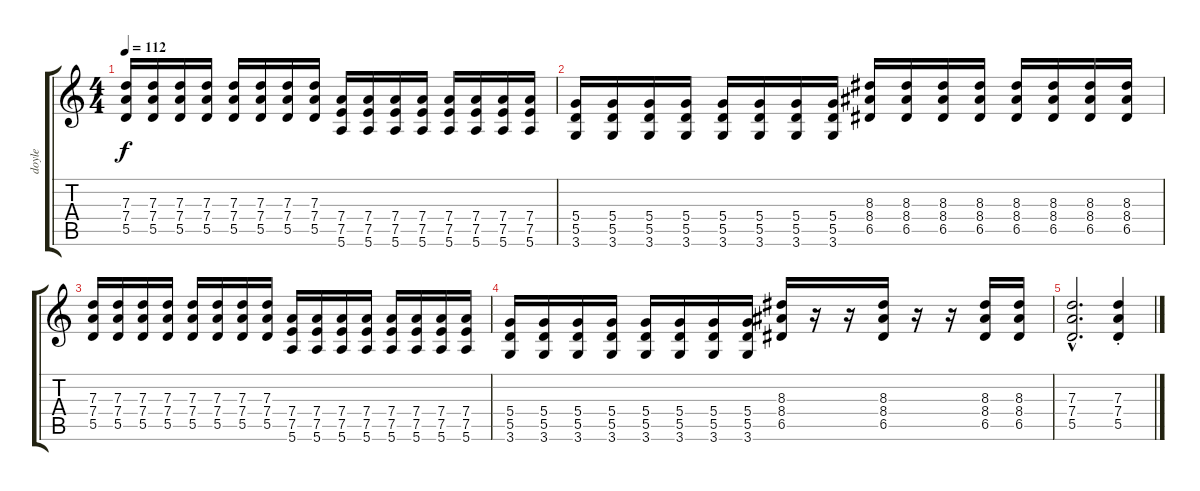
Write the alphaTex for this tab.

\track ("doyle" "doyle") {instrument overdrivenguitar}
\staff {score tabs}
\tuning (E4 B3 G3 D3 A2 E2) {hide}
\ts (4 4)
\tempo 112
\clef g2
\ks c
(7.3 7.4 5.5).16{dy f} (7.3 7.4 5.5).16 (7.3 7.4 5.5).16 (7.3 7.4 5.5).16 (7.3 7.4 5.5).16 (7.3 7.4 5.5).16 (7.3 7.4 5.5).16 (7.3 7.4 5.5).16 (7.4 7.5 5.6).16 (7.4 7.5 5.6).16 (7.4 7.5 5.6).16 (7.4 7.5 5.6).16 (7.4 7.5 5.6).16 (7.4 7.5 5.6).16 (7.4 7.5 5.6).16 (7.4 7.5 5.6).16 |
(5.4 5.5 3.6).16 (5.4 5.5 3.6).16 (5.4 5.5 3.6).16 (5.4 5.5 3.6).16 (5.4 5.5 3.6).16 (5.4 5.5 3.6).16 (5.4 5.5 3.6).16 (5.4 5.5 3.6).16 (8.3 8.4 6.5).16 (8.3 8.4 6.5).16 (8.3 8.4 6.5).16 (8.3 8.4 6.5).16 (8.3 8.4 6.5).16 (8.3 8.4 6.5).16 (8.3 8.4 6.5).16 (8.3 8.4 6.5).16 |
(7.3 7.4 5.5).16 (7.3 7.4 5.5).16 (7.3 7.4 5.5).16 (7.3 7.4 5.5).16 (7.3 7.4 5.5).16 (7.3 7.4 5.5).16 (7.3 7.4 5.5).16 (7.3 7.4 5.5).16 (7.4 7.5 5.6).16 (7.4 7.5 5.6).16 (7.4 7.5 5.6).16 (7.4 7.5 5.6).16 (7.4 7.5 5.6).16 (7.4 7.5 5.6).16 (7.4 7.5 5.6).16 (7.4 7.5 5.6).16 |
(5.4 5.5 3.6).16 (5.4 5.5 3.6).16 (5.4 5.5 3.6).16 (5.4 5.5 3.6).16 (5.4 5.5 3.6).16 (5.4 5.5 3.6).16 (5.4 5.5 3.6).16 (5.4 5.5 3.6).16 (8.3 8.4 6.5).16 r.16 r.16 (8.3 8.4 6.5).16 r.16 r.16 (8.3 8.4 6.5).16 (8.3 8.4 6.5).16 |
(7.3{hac} 7.4{hac} 5.5{hac}).2{d} (7.3{st} 7.4{st} 5.5{st}).4
